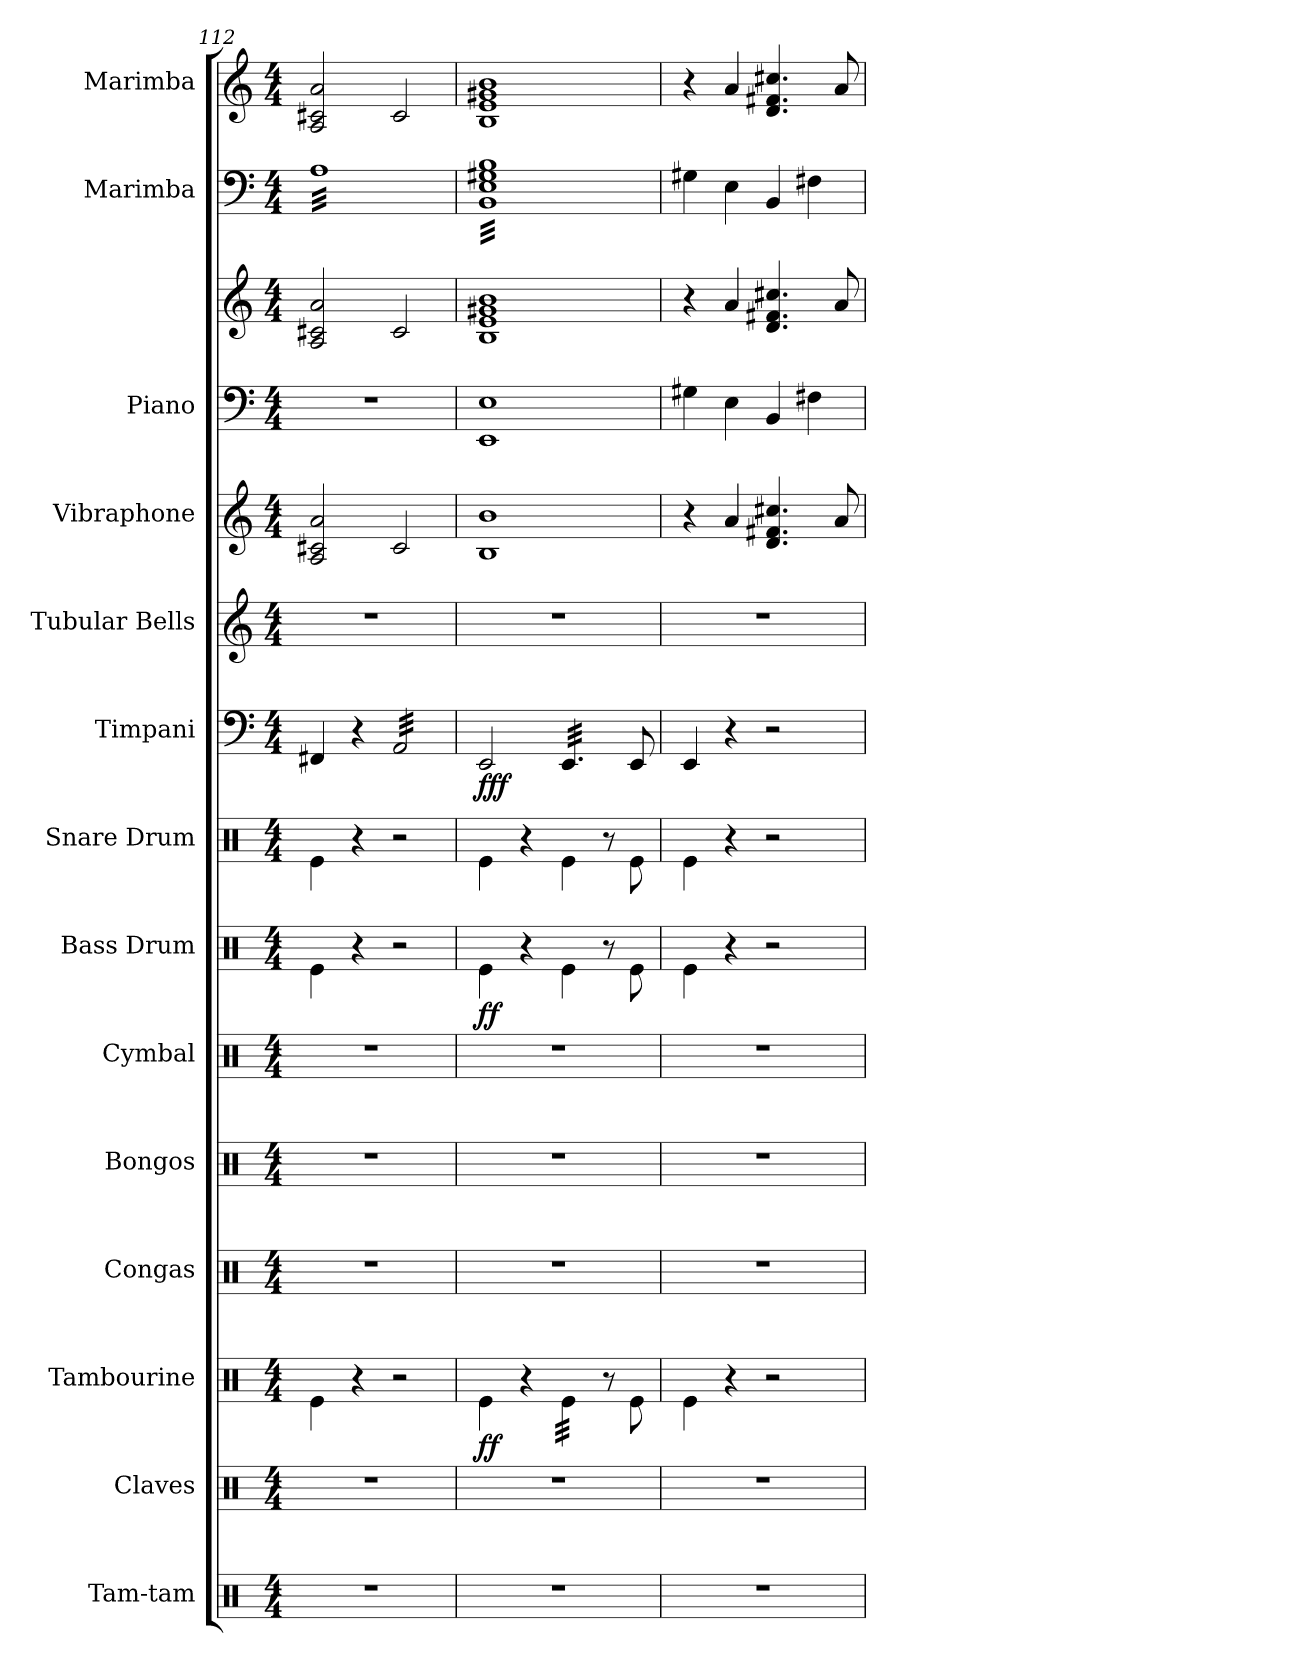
**kern	**kern	**kern	**dynam	**kern	**kern	**kern	**kern	**dynam	**kern	**kern	**dynam	**kern	**kern	**kern	**kern	**kern	**kern
*part14	*part13	*part12	*part12	*part11	*part10	*part9	*part8	*part8	*part7	*part6	*part6	*part5	*part4	*part3	*part3	*part2	*part1
*staff15	*staff14	*staff13	*staff13	*staff12	*staff11	*staff10	*staff9	*staff9	*staff8	*staff7	*staff7	*staff6	*staff5	*staff4	*staff3	*staff2	*staff1
*I"Tam-tam	*I"Claves	*I"Tambourine	*	*I"Congas	*I"Bongos	*I"Cymbal	*I"Bass Drum	*	*I"Snare Drum	*I"Timpani	*	*I"Tubular Bells	*I"Vibraphone	*I"Piano	*	*I"Marimba	*I"Marimba
*I'Tam-tam	*I'Clv.	*I'Tamb.	*	*I'Co.	*I'Bo.	*I'Cym.	*I'B. Dr.	*	*I'Sn. Dr.	*I'Timp.	*	*I'Tu. Be.	*I'Vib.	*I'Pno.	*	*I'Mrm.	*I'Mrm.
*clefX	*clefX	*clefX	*	*clefX	*clefX	*clefX	*clefX	*	*clefX	*clefF4	*	*clefG2	*clefG2	*clefF4	*clefG2	*clefF4	*clefG2
*k[]	*k[]	*k[]	*	*k[]	*k[]	*k[]	*k[]	*	*k[]	*k[]	*	*k[]	*k[]	*k[]	*k[]	*k[]	*k[]
*M4/4	*M4/4	*M4/4	*	*M4/4	*M4/4	*M4/4	*M4/4	*	*M4/4	*M4/4	*	*M4/4	*M4/4	*M4/4	*M4/4	*M4/4	*M4/4
=112	=112	=112	=112	=112	=112	=112	=112	=112	=112	=112	=112	=112	=112	=112	=112	=112	=112
*	*	*	*	*	*	*	*	*	*	*	*	*	*	*	*	*tremolo	*
1r	1r	4Re\	.	1r	1r	1r	4Re\	.	4Re\	4FF#X/	.	1r	2A/ 2c#X/ 2a/	1r	2A/ 2c#X/ 2a/	32ALLL	2A/ 2c#X/ 2a/
.	.	.	.	.	.	.	.	.	.	.	.	.	.	.	.	32A	.
.	.	.	.	.	.	.	.	.	.	.	.	.	.	.	.	32A	.
.	.	.	.	.	.	.	.	.	.	.	.	.	.	.	.	32A	.
.	.	.	.	.	.	.	.	.	.	.	.	.	.	.	.	32A	.
.	.	.	.	.	.	.	.	.	.	.	.	.	.	.	.	32A	.
.	.	.	.	.	.	.	.	.	.	.	.	.	.	.	.	32A	.
.	.	.	.	.	.	.	.	.	.	.	.	.	.	.	.	32A	.
.	.	4r	.	.	.	.	4r	.	4r	4r	.	.	.	.	.	32A	.
.	.	.	.	.	.	.	.	.	.	.	.	.	.	.	.	32A	.
.	.	.	.	.	.	.	.	.	.	.	.	.	.	.	.	32A	.
.	.	.	.	.	.	.	.	.	.	.	.	.	.	.	.	32A	.
.	.	.	.	.	.	.	.	.	.	.	.	.	.	.	.	32A	.
.	.	.	.	.	.	.	.	.	.	.	.	.	.	.	.	32A	.
.	.	.	.	.	.	.	.	.	.	.	.	.	.	.	.	32A	.
.	.	.	.	.	.	.	.	.	.	.	.	.	.	.	.	32A	.
*	*	*	*	*	*	*	*	*	*	*tremolo	*	*	*	*	*	*	*
.	.	2r	.	.	.	.	2r	.	2r	32AA/LLL	.	.	2c#/	.	2c#/	32A	2c#/
.	.	.	.	.	.	.	.	.	.	32AA/	.	.	.	.	.	32A	.
.	.	.	.	.	.	.	.	.	.	32AA/	.	.	.	.	.	32A	.
.	.	.	.	.	.	.	.	.	.	32AA/	.	.	.	.	.	32A	.
.	.	.	.	.	.	.	.	.	.	32AA/	.	.	.	.	.	32A	.
.	.	.	.	.	.	.	.	.	.	32AA/	.	.	.	.	.	32A	.
.	.	.	.	.	.	.	.	.	.	32AA/	.	.	.	.	.	32A	.
.	.	.	.	.	.	.	.	.	.	32AA/	.	.	.	.	.	32A	.
.	.	.	.	.	.	.	.	.	.	32AA/	.	.	.	.	.	32A	.
.	.	.	.	.	.	.	.	.	.	32AA/	.	.	.	.	.	32A	.
.	.	.	.	.	.	.	.	.	.	32AA/	.	.	.	.	.	32A	.
.	.	.	.	.	.	.	.	.	.	32AA/	.	.	.	.	.	32A	.
.	.	.	.	.	.	.	.	.	.	32AA/	.	.	.	.	.	32A	.
.	.	.	.	.	.	.	.	.	.	32AA/	.	.	.	.	.	32A	.
.	.	.	.	.	.	.	.	.	.	32AA/	.	.	.	.	.	32A	.
.	.	.	.	.	.	.	.	.	.	32AA/JJJ	.	.	.	.	.	32AJJJ	.
*	*	*	*	*	*	*	*	*	*	*Xtremolo	*	*	*	*	*	*	*
=113	=113	=113	=113	=113	=113	=113	=113	=113	=113	=113	=113	=113	=113	=113	=113	=113	=113
!	!	!	!LO:DY:b	!	!	!	!	!LO:DY:b	!	!	!LO:DY:b	!	!	!	!	!	!
1r	1r	4Re\	ff	1r	1r	1r	4Re\	ff	4Re\	2EE/	fff	1r	1B 1b	1EE 1E	1B 1e 1g#X 1b	32BB 32E 32G#X 32BLLL	1B 1e 1g#X 1b
.	.	.	.	.	.	.	.	.	.	.	.	.	.	.	.	32BB 32E 32G#X 32B	.
.	.	.	.	.	.	.	.	.	.	.	.	.	.	.	.	32BB 32E 32G#X 32B	.
.	.	.	.	.	.	.	.	.	.	.	.	.	.	.	.	32BB 32E 32G#X 32B	.
.	.	.	.	.	.	.	.	.	.	.	.	.	.	.	.	32BB 32E 32G#X 32B	.
.	.	.	.	.	.	.	.	.	.	.	.	.	.	.	.	32BB 32E 32G#X 32B	.
.	.	.	.	.	.	.	.	.	.	.	.	.	.	.	.	32BB 32E 32G#X 32B	.
.	.	.	.	.	.	.	.	.	.	.	.	.	.	.	.	32BB 32E 32G#X 32B	.
.	.	4r	.	.	.	.	4r	.	4r	.	.	.	.	.	.	32BB 32E 32G#X 32B	.
.	.	.	.	.	.	.	.	.	.	.	.	.	.	.	.	32BB 32E 32G#X 32B	.
.	.	.	.	.	.	.	.	.	.	.	.	.	.	.	.	32BB 32E 32G#X 32B	.
.	.	.	.	.	.	.	.	.	.	.	.	.	.	.	.	32BB 32E 32G#X 32B	.
.	.	.	.	.	.	.	.	.	.	.	.	.	.	.	.	32BB 32E 32G#X 32B	.
.	.	.	.	.	.	.	.	.	.	.	.	.	.	.	.	32BB 32E 32G#X 32B	.
.	.	.	.	.	.	.	.	.	.	.	.	.	.	.	.	32BB 32E 32G#X 32B	.
.	.	.	.	.	.	.	.	.	.	.	.	.	.	.	.	32BB 32E 32G#X 32B	.
*	*	*tremolo	*	*	*	*	*	*	*	*	*	*	*	*	*	*	*
*	*	*	*	*	*	*	*	*	*	*tremolo	*	*	*	*	*	*	*
.	.	32Re\LLL	.	.	.	.	4Re\	.	4Re\	32EE/LLL	.	.	.	.	.	32BB 32E 32G#X 32B	.
.	.	32Re\	.	.	.	.	.	.	.	32EE/	.	.	.	.	.	32BB 32E 32G#X 32B	.
.	.	32Re\	.	.	.	.	.	.	.	32EE/	.	.	.	.	.	32BB 32E 32G#X 32B	.
.	.	32Re\	.	.	.	.	.	.	.	32EE/	.	.	.	.	.	32BB 32E 32G#X 32B	.
.	.	32Re\	.	.	.	.	.	.	.	32EE/	.	.	.	.	.	32BB 32E 32G#X 32B	.
.	.	32Re\	.	.	.	.	.	.	.	32EE/	.	.	.	.	.	32BB 32E 32G#X 32B	.
.	.	32Re\	.	.	.	.	.	.	.	32EE/	.	.	.	.	.	32BB 32E 32G#X 32B	.
.	.	32Re\JJJ	.	.	.	.	.	.	.	32EE/	.	.	.	.	.	32BB 32E 32G#X 32B	.
*	*	*Xtremolo	*	*	*	*	*	*	*	*	*	*	*	*	*	*	*
.	.	8r	.	.	.	.	8r	.	8r	32EE/	.	.	.	.	.	32BB 32E 32G#X 32B	.
.	.	.	.	.	.	.	.	.	.	32EE/	.	.	.	.	.	32BB 32E 32G#X 32B	.
.	.	.	.	.	.	.	.	.	.	32EE/	.	.	.	.	.	32BB 32E 32G#X 32B	.
.	.	.	.	.	.	.	.	.	.	32EE/JJJ	.	.	.	.	.	32BB 32E 32G#X 32B	.
*	*	*	*	*	*	*	*	*	*	*Xtremolo	*	*	*	*	*	*	*
.	.	8Re\	.	.	.	.	8Re\	.	8Re\	8EE/	.	.	.	.	.	32BB 32E 32G#X 32B	.
.	.	.	.	.	.	.	.	.	.	.	.	.	.	.	.	32BB 32E 32G#X 32B	.
.	.	.	.	.	.	.	.	.	.	.	.	.	.	.	.	32BB 32E 32G#X 32B	.
.	.	.	.	.	.	.	.	.	.	.	.	.	.	.	.	32BB 32E 32G#X 32BJJJ	.
*	*	*	*	*	*	*	*	*	*	*	*	*	*	*	*	*Xtremolo	*
=114	=114	=114	=114	=114	=114	=114	=114	=114	=114	=114	=114	=114	=114	=114	=114	=114	=114
1r	1r	4Re\	.	1r	1r	1r	4Re\	.	4Re\	4EE/	.	1r	4r	4G#X\	4r	4G#X\	4r
.	.	4r	.	.	.	.	4r	.	4r	4r	.	.	4a/	4E\	4a/	4E\	4a/
.	.	2r	.	.	.	.	2r	.	2r	2r	.	.	4.d/ 4.f#X/ 4.cc#X/	4BB/	4.d/ 4.f#X/ 4.cc#X/	4BB/	4.d/ 4.f#X/ 4.cc#X/
.	.	.	.	.	.	.	.	.	.	.	.	.	.	4F#X\	.	4F#X\	.
.	.	.	.	.	.	.	.	.	.	.	.	.	8a/	.	8a/	.	8a/
=	=	=	=	=	=	=	=	=	=	=	=	=	=	=	=	=	=
*-	*-	*-	*-	*-	*-	*-	*-	*-	*-	*-	*-	*-	*-	*-	*-	*-	*-
